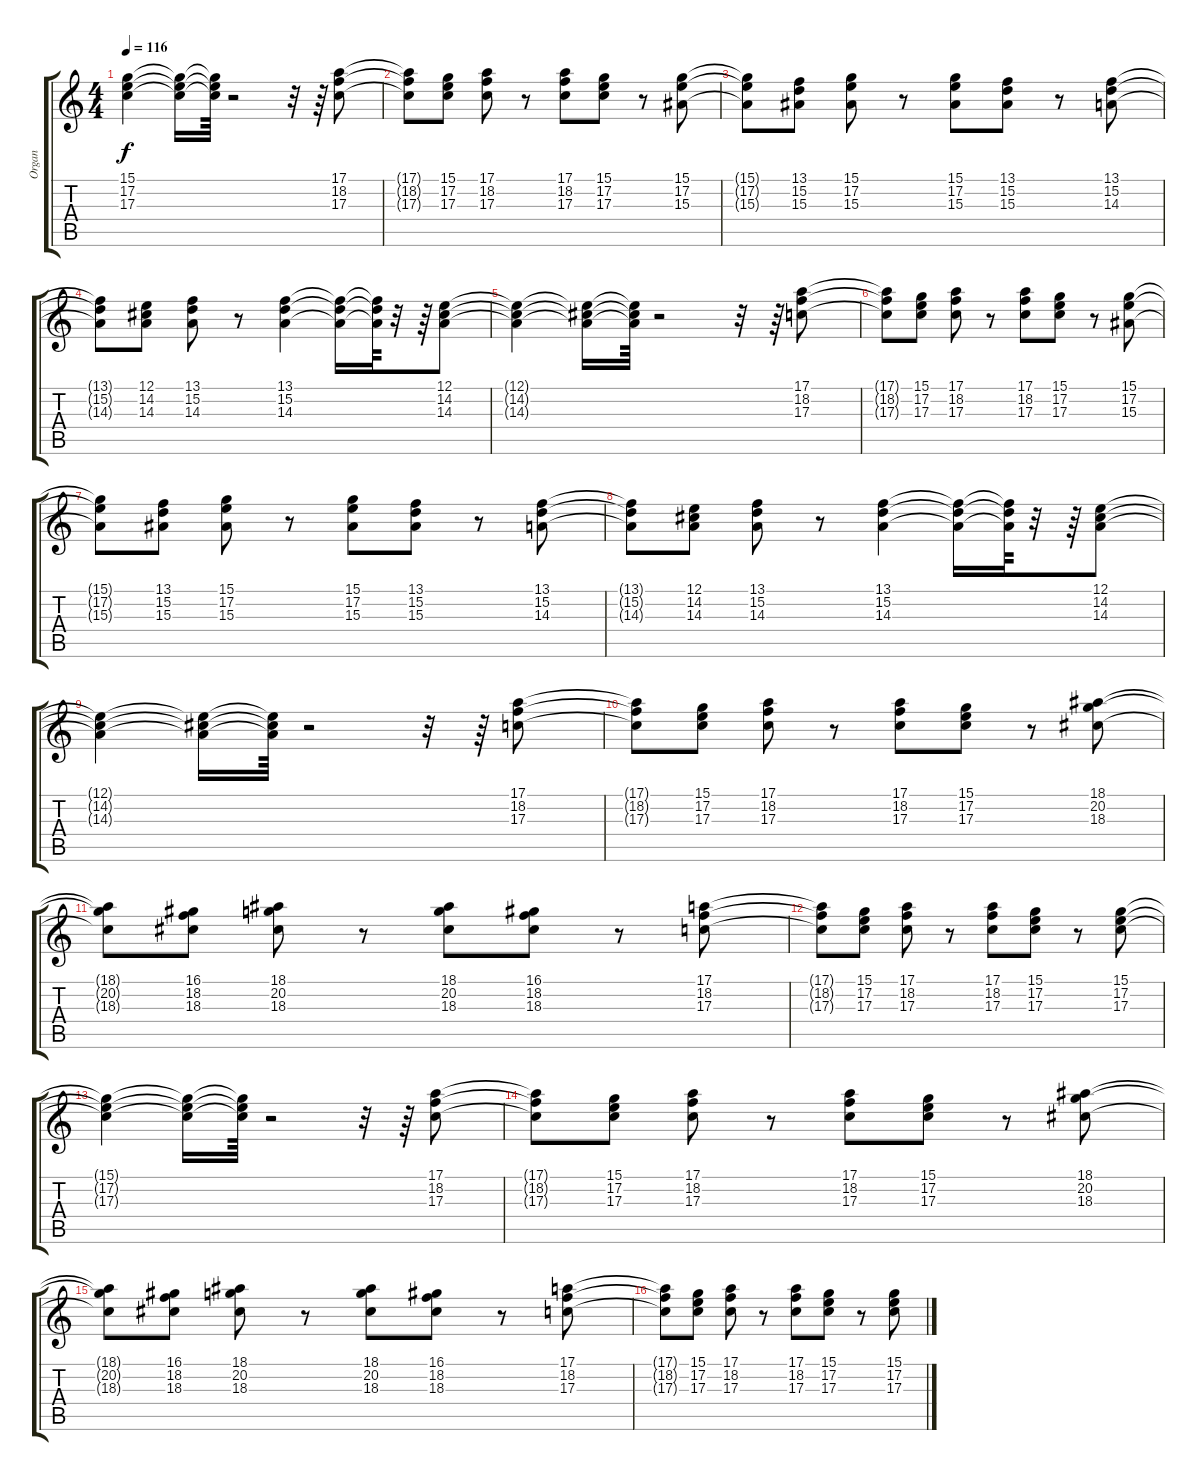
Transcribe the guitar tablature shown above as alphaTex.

\track ("Organ" "Organ") {instrument churchorgan}
\staff {score tabs}
\tuning (E4 B3 G3 D3 A2 E2) {hide}
\ts (4 4)
\tempo 116
\clef g2
\ks c
(15.1{t} 17.2{t} 17.3{t}).4{dy f} (15.1{t} 17.2{t} 17.3{t}).16 (15.1{t} 17.2{t} 17.3{t}).64 r.2 r.32 r.64 (17.1 18.2 17.3).8 |
(17.1{t} 18.2{t} 17.3{t}).8 (15.1 17.2 17.3).8 (17.1 18.2 17.3).8 r.8 (17.1 18.2 17.3).8 (15.1 17.2 17.3).8 r.8 (15.1 17.2 15.3).8 |
(15.1{t} 17.2{t} 15.3{t}).8 (13.1 15.2 15.3).8 (15.1 17.2 15.3).8 r.8 (15.1 17.2 15.3).8 (13.1 15.2 15.3).8 r.8 (13.1 15.2 14.3).8 |
(13.1{t} 15.2{t} 14.3{t}).8 (12.1 14.2 14.3).8 (13.1 15.2 14.3).8 r.8 (13.1 15.2 14.3).4 (13.1{t} 15.2{t} 14.3{t}).16 (13.1{t} 15.2{t} 14.3{t}).64 r.32 r.64 (12.1 14.2 14.3).8 |
(12.1{t} 14.2{t} 14.3{t}).4 (12.1{t} 14.2{t} 14.3{t}).16 (12.1{t} 14.2{t} 14.3{t}).64 r.2 r.32 r.64 (17.1 18.2 17.3).8 |
(17.1{t} 18.2{t} 17.3{t}).8 (15.1 17.2 17.3).8 (17.1 18.2 17.3).8 r.8 (17.1 18.2 17.3).8 (15.1 17.2 17.3).8 r.8 (15.1 17.2 15.3).8 |
(15.1{t} 17.2{t} 15.3{t}).8 (13.1 15.2 15.3).8 (15.1 17.2 15.3).8 r.8 (15.1 17.2 15.3).8 (13.1 15.2 15.3).8 r.8 (13.1 15.2 14.3).8 |
(13.1{t} 15.2{t} 14.3{t}).8 (12.1 14.2 14.3).8 (13.1 15.2 14.3).8 r.8 (13.1 15.2 14.3).4 (13.1{t} 15.2{t} 14.3{t}).16 (13.1{t} 15.2{t} 14.3{t}).64 r.32 r.64 (12.1 14.2 14.3).8 |
(12.1{t} 14.2{t} 14.3{t}).4 (12.1{t} 14.2{t} 14.3{t}).16 (12.1{t} 14.2{t} 14.3{t}).64 r.2 r.32 r.64 (17.1 18.2 17.3).8 |
(17.1{t} 18.2{t} 17.3{t}).8 (15.1 17.2 17.3).8 (17.1 18.2 17.3).8 r.8 (17.1 18.2 17.3).8 (15.1 17.2 17.3).8 r.8 (18.1 20.2 18.3).8 |
(18.1{t} 20.2{t} 18.3{t}).8 (16.1 18.2 18.3).8 (18.1 20.2 18.3).8 r.8 (18.1 20.2 18.3).8 (16.1 18.2 18.3).8 r.8 (17.1 18.2 17.3).8 |
(17.1{t} 18.2{t} 17.3{t}).8 (15.1 17.2 17.3).8 (17.1 18.2 17.3).8 r.8 (17.1 18.2 17.3).8 (15.1 17.2 17.3).8 r.8 (15.1 17.2 17.3).8 |
(15.1{t} 17.2{t} 17.3{t}).4 (15.1{t} 17.2{t} 17.3{t}).16 (15.1{t} 17.2{t} 17.3{t}).64 r.2 r.32 r.64 (17.1 18.2 17.3).8 |
(17.1{t} 18.2{t} 17.3{t}).8 (15.1 17.2 17.3).8 (17.1 18.2 17.3).8 r.8 (17.1 18.2 17.3).8 (15.1 17.2 17.3).8 r.8 (18.1 20.2 18.3).8 |
(18.1{t} 20.2{t} 18.3{t}).8 (16.1 18.2 18.3).8 (18.1 20.2 18.3).8 r.8 (18.1 20.2 18.3).8 (16.1 18.2 18.3).8 r.8 (17.1 18.2 17.3).8 |
(17.1{t} 18.2{t} 17.3{t}).8 (15.1 17.2 17.3).8 (17.1 18.2 17.3).8 r.8 (17.1 18.2 17.3).8 (15.1 17.2 17.3).8 r.8 (15.1 17.2 17.3).8
